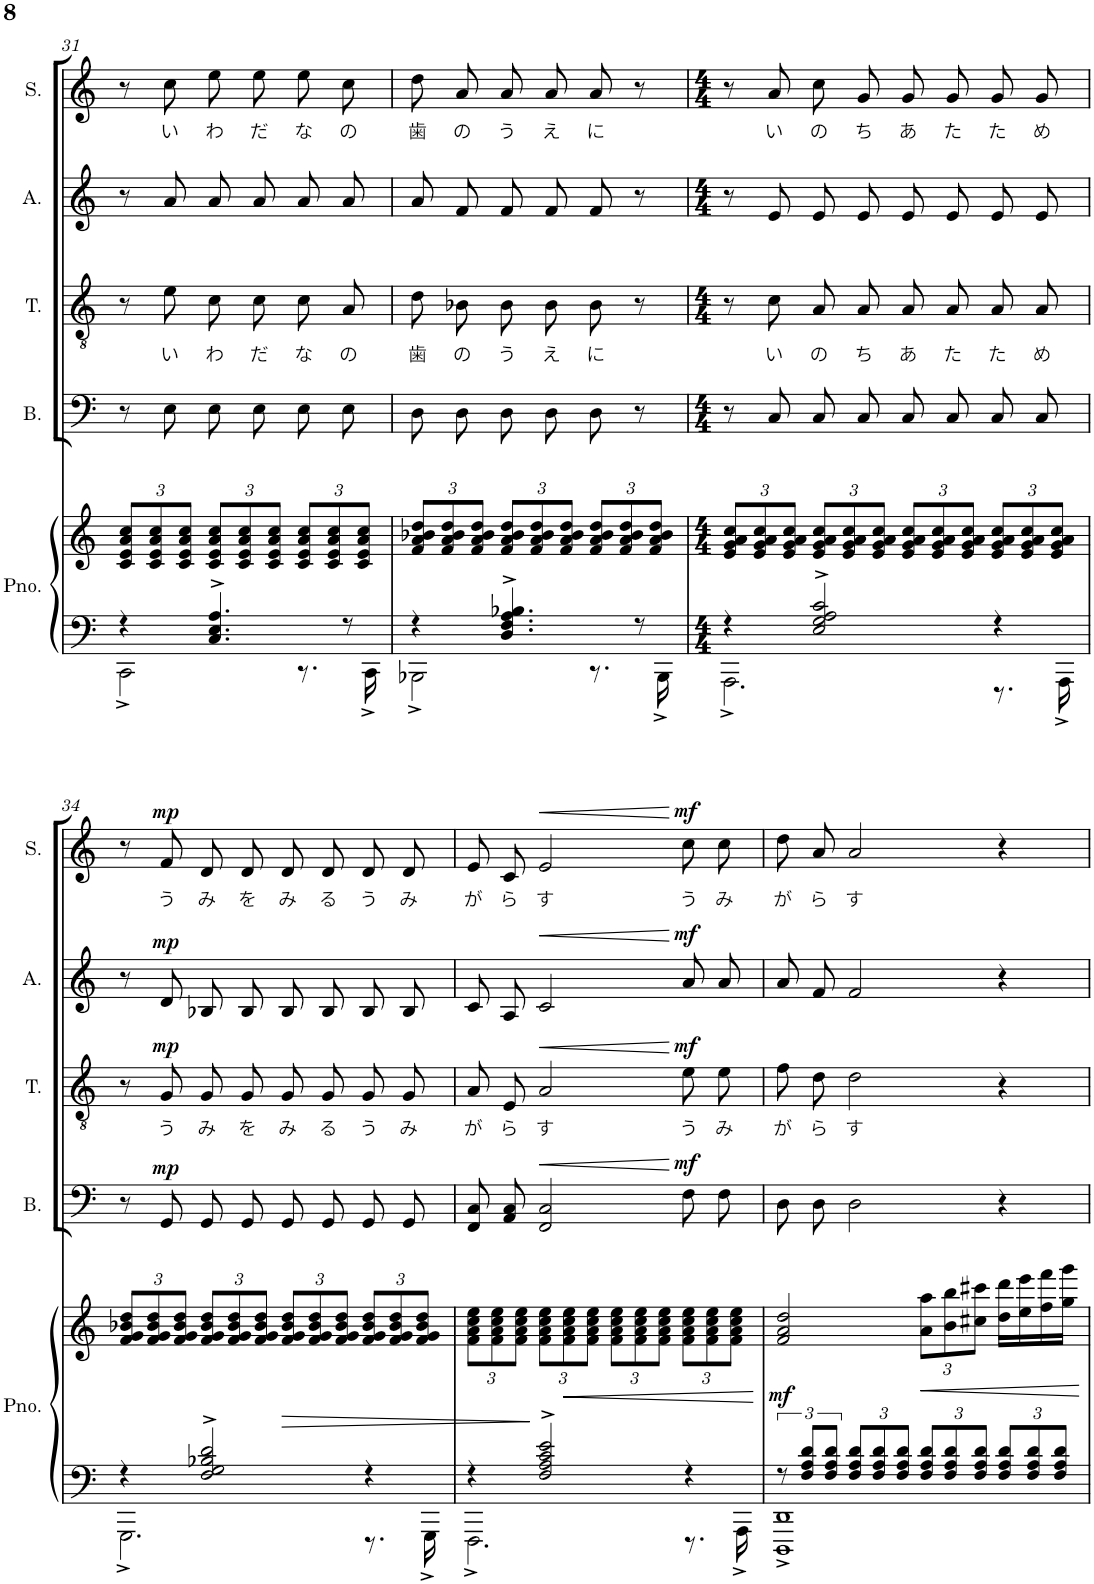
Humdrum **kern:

**kern	**kern	**dynam	**kern	**dynam	**kern	**text	**dynam	**kern	**dynam	**kern	**text	**dynam
*part5	*part5	*part5	*part4	*part4	*part3	*part3	*part3	*part2	*part2	*part1	*part1	*part1
*staff6	*staff5	*staff5/6	*staff4	*staff4	*staff3	*staff3	*staff3	*staff2	*staff2	*staff1	*staff1	*staff1
*I"Piano	*	*	*I"Bass	*	*I"Tenor	*	*	*I"Alto	*	*I"Soprano	*	*
*I'Pno.	*	*	*I'B.	*	*I'T.	*	*	*I'A.	*	*I'S.	*	*
!!LO:PB:g=z
*clefF4	*clefG2	*	*clefF4	*	*clefGv2	*	*	*clefG2	*	*clefG2	*	*
*k[]	*k[]	*	*k[]	*	*k[]	*	*	*k[]	*	*k[]	*	*
*M3/4	*M3/4	*	*M3/4	*	*M3/4	*	*	*M3/4	*	*M3/4	*	*
=31	=31	=31	=31	=31	=31	=31	=31	=31	=31	=31	=31	=31
*^	*	*	*	*	*	*	*	*	*	*	*	*
*	*	*Xbrackettup	*	*	*	*	*	*	*	*	*	*	*
4r	2CC^\	12c/ 12e/ 12a/ 12cc/L	.	8r	.	8r	.	.	8r	.	8r	.	.
.	.	12c/ 12e/ 12a/ 12cc/	.	.	.	.	.	.	.	.	.	.	.
!	!	!	!	!	!	!	!LO:LY:b	!	!	!	!	!LO:LY:b	!
.	.	.	.	8E\	.	8e\	い	.	8a/	.	8cc\	い	.
.	.	12c/ 12e/ 12a/ 12cc/J	.	.	.	.	.	.	.	.	.	.	.
!	!	!	!	!	!	!	!LO:LY:b	!	!	!	!	!LO:LY:b	!
4.C/^ 4.E/^ 4.A/^	.	12c/ 12e/ 12a/ 12cc/L	.	8E\L	.	8c\L	わ	.	8a/L	.	8ee\L	わ	.
.	.	12c/ 12e/ 12a/ 12cc/	.	.	.	.	.	.	.	.	.	.	.
!	!	!	!	!	!	!	!LO:LY:b	!	!	!	!	!LO:LY:b	!
.	.	.	.	8E\J	.	8c\J	だ	.	8a/J	.	8ee\J	だ	.
.	.	12c/ 12e/ 12a/ 12cc/J	.	.	.	.	.	.	.	.	.	.	.
!	!	!	!	!	!	!	!LO:LY:b	!	!	!	!	!LO:LY:b	!
.	8.rEE	12c/ 12e/ 12a/ 12cc/L	.	8E\L	.	8c\L	な	.	8a/L	.	8ee\L	な	.
.	.	12c/ 12e/ 12a/ 12cc/	.	.	.	.	.	.	.	.	.	.	.
!	!	!	!	!	!	!	!LO:LY:b	!	!	!	!	!LO:LY:b	!
8r	.	.	.	8E\J	.	8A\J	の	.	8a/J	.	8cc\J	の	.
.	.	12c/ 12e/ 12a/ 12cc/J	.	.	.	.	.	.	.	.	.	.	.
.	16CC^\	.	.	.	.	.	.	.	.	.	.	.	.
=32	=32	=32	=32	=32	=32	=32	=32	=32	=32	=32	=32	=32	=32
!	!	!	!	!	!	!	!LO:LY:b	!	!	!	!	!LO:LY:b	!
4r	2BBB-X^\	12f/ 12a/ 12b-X/ 12dd/L	.	8D\L	.	8d\L	歯	.	8a/L	.	8dd\L	歯	.
.	.	12f/ 12a/ 12b-/ 12dd/	.	.	.	.	.	.	.	.	.	.	.
!	!	!	!	!	!	!	!LO:LY:b	!	!	!	!	!LO:LY:b	!
.	.	.	.	8D\J	.	8B-X\J	の	.	8f/J	.	8a\J	の	.
.	.	12f/ 12a/ 12b-/ 12dd/J	.	.	.	.	.	.	.	.	.	.	.
!	!	!	!	!	!	!	!LO:LY:b	!	!	!	!	!LO:LY:b	!
4.D/^ 4.F/^ 4.A/^ 4.B-X/^	.	12f/ 12a/ 12b-/ 12dd/L	.	8D\L	.	8B-\L	う	.	8f/L	.	8a/L	う	.
.	.	12f/ 12a/ 12b-/ 12dd/	.	.	.	.	.	.	.	.	.	.	.
!	!	!	!	!	!	!	!LO:LY:b	!	!	!	!	!LO:LY:b	!
.	.	.	.	8D\J	.	8B-\J	え	.	8f/J	.	8a/J	え	.
.	.	12f/ 12a/ 12b-/ 12dd/J	.	.	.	.	.	.	.	.	.	.	.
!	!	!	!	!	!	!	!LO:LY:b	!	!	!	!	!LO:LY:b	!
.	8.rEE	12f/ 12a/ 12b-/ 12dd/L	.	8D\	.	8B-\	に	.	8f/	.	8a/	に	.
.	.	12f/ 12a/ 12b-/ 12dd/	.	.	.	.	.	.	.	.	.	.	.
8r	.	.	.	8r	.	8r	.	.	8r	.	8r	.	.
.	.	12f/ 12a/ 12b-/ 12dd/J	.	.	.	.	.	.	.	.	.	.	.
.	16BBB-^\	.	.	.	.	.	.	.	.	.	.	.	.
=33	=33	=33	=33	=33	=33	=33	=33	=33	=33	=33	=33	=33	=33
*M4/4	*	*M4/4	*	*M4/4	*	*M4/4	*	*	*M4/4	*	*M4/4	*	*
4r	2.AAA^\	12e/ 12g/ 12a/ 12cc/L	.	8r	.	8r	.	.	8r	.	8r	.	.
.	.	12e/ 12g/ 12a/ 12cc/	.	.	.	.	.	.	.	.	.	.	.
!	!	!	!	!	!	!	!LO:LY:b	!	!	!	!	!LO:LY:b	!
.	.	.	.	8C/	.	8c\	い	.	8e/	.	8a/	い	.
.	.	12e/ 12g/ 12a/ 12cc/J	.	.	.	.	.	.	.	.	.	.	.
!	!	!	!	!	!	!	!LO:LY:b	!	!	!	!	!LO:LY:b	!
2E/^ 2G/^ 2A/^ 2c/^	.	12e/ 12g/ 12a/ 12cc/L	.	8C/L	.	8A/L	の	.	8e/L	.	8cc/L	の	.
.	.	12e/ 12g/ 12a/ 12cc/	.	.	.	.	.	.	.	.	.	.	.
!	!	!	!	!	!	!	!LO:LY:b	!	!	!	!	!LO:LY:b	!
.	.	.	.	8C/J	.	8A/J	ち	.	8e/J	.	8g/J	ち	.
.	.	12e/ 12g/ 12a/ 12cc/J	.	.	.	.	.	.	.	.	.	.	.
!	!	!	!	!	!	!	!LO:LY:b	!	!	!	!	!LO:LY:b	!
.	.	12e/ 12g/ 12a/ 12cc/L	.	8C/L	.	8A/L	あ	.	8e/L	.	8g/L	あ	.
.	.	12e/ 12g/ 12a/ 12cc/	.	.	.	.	.	.	.	.	.	.	.
!	!	!	!	!	!	!	!LO:LY:b	!	!	!	!	!LO:LY:b	!
.	.	.	.	8C/J	.	8A/J	た	.	8e/J	.	8g/J	た	.
.	.	12e/ 12g/ 12a/ 12cc/J	.	.	.	.	.	.	.	.	.	.	.
!	!	!	!	!	!	!	!LO:LY:b	!	!	!	!	!LO:LY:b	!
4r	8.rBBB	12e/ 12g/ 12a/ 12cc/L	.	8C/L	.	8A/L	た	.	8e/L	.	8g/L	た	.
.	.	12e/ 12g/ 12a/ 12cc/	.	.	.	.	.	.	.	.	.	.	.
!	!	!	!	!	!	!	!LO:LY:b	!	!	!	!	!LO:LY:b	!
.	.	.	.	8C/J	.	8A/J	め	.	8e/J	.	8g/J	め	.
.	.	12e/ 12g/ 12a/ 12cc/J	.	.	.	.	.	.	.	.	.	.	.
.	16AAA^\	.	.	.	.	.	.	.	.	.	.	.	.
!!LO:LB:g=z
=34	=34	=34	=34	=34	=34	=34	=34	=34	=34	=34	=34	=34	=34
4r	2.GGG^\	12f/ 12g/ 12b-X/ 12dd/L	.	8r	.	8r	.	.	8r	.	8r	.	.
.	.	12f/ 12g/ 12b-/ 12dd/	.	.	.	.	.	.	.	.	.	.	.
!	!	!	!	!	!LO:DY:a	!	!LO:LY:b	!LO:DY:a	!	!LO:DY:a	!	!LO:LY:b	!LO:DY:a
.	.	.	.	8GG/	mp	8G/	う	mp	8d/	mp	8f/	う	mp
.	.	12f/ 12g/ 12b-/ 12dd/J	.	.	.	.	.	.	.	.	.	.	.
!	!	!	!	!	!	!	!LO:LY:b	!	!	!	!	!LO:LY:b	!
2F/^ 2G/^ 2B-X/^ 2d/^	.	12f/ 12g/ 12b-/ 12dd/L	.	8GG/L	.	8G/L	み	.	8B-X/L	.	8d/L	み	.
.	.	12f/ 12g/ 12b-/ 12dd/	.	.	.	.	.	.	.	.	.	.	.
!	!	!	!	!	!	!	!LO:LY:b	!	!	!	!	!LO:LY:b	!
.	.	.	.	8GG/J	.	8G/J	を	.	8B-/J	.	8d/J	を	.
.	.	12f/ 12g/ 12b-/ 12dd/J	.	.	.	.	.	.	.	.	.	.	.
!	!	!	!LO:HP:b	!	!	!	!LO:LY:b	!	!	!	!	!LO:LY:b	!
.	.	12f/ 12g/ 12b-/ 12dd/L	>	8GG/L	.	8G/L	み	.	8B-/L	.	8d/L	み	.
.	.	12f/ 12g/ 12b-/ 12dd/	.	.	.	.	.	.	.	.	.	.	.
!	!	!	!	!	!	!	!LO:LY:b	!	!	!	!	!LO:LY:b	!
.	.	.	.	8GG/J	.	8G/J	る	.	8B-/J	.	8d/J	る	.
.	.	12f/ 12g/ 12b-/ 12dd/J	.	.	.	.	.	.	.	.	.	.	.
!	!	!	!	!	!	!	!LO:LY:b	!	!	!	!	!LO:LY:b	!
4r	8.rBBB	12f/ 12g/ 12b-/ 12dd/L	.	8GG/L	.	8G/L	う	.	8B-/L	.	8d/L	う	.
.	.	12f/ 12g/ 12b-/ 12dd/	.	.	.	.	.	.	.	.	.	.	.
!	!	!	!	!	!	!	!LO:LY:b	!	!	!	!	!LO:LY:b	!
.	.	.	.	8GG/J	.	8G/J	み	.	8B-/J	.	8d/J	み	.
.	.	12f/ 12g/ 12b-/ 12dd/J	.	.	.	.	.	.	.	.	.	.	.
.	16GGG^\	.	.	.	.	.	.	.	.	.	.	.	.
=35	=35	=35	=35	=35	=35	=35	=35	=35	=35	=35	=35	=35	=35
!	!	!	!	!	!	!	!LO:LY:b	!	!	!	!	!LO:LY:b	!
4r	2.FFF^\	12f\ 12a\ 12cc\ 12ee\L	.	8FF/ 8C/L	.	8A/L	が	.	8c/L	.	8e/L	が	.
.	.	12f\ 12a\ 12cc\ 12ee\	.	.	.	.	.	.	.	.	.	.	.
!	!	!	!	!	!	!	!LO:LY:b	!	!	!	!	!LO:LY:b	!
.	.	.	.	8AA/ 8C/J	.	8E/J	ら	.	8A/J	.	8c/J	ら	.
.	.	12f\ 12a\ 12cc\ 12ee\J	.	.	.	.	.	.	.	.	.	.	.
!	!	!	!	!	!LO:HP:b	!	!LO:LY:b	!LO:HP:b	!	!LO:HP:b	!	!LO:LY:b	!LO:HP:b
2F/^ 2A/^ 2c/^ 2e/^	.	12f\ 12a\ 12cc\ 12ee\L	]	2FF/ 2C/	<	2A/	す	<	2c/	<	2e/	す	<
!	!	!	!LO:HP:b	!	!	!	!	!	!	!	!	!	!
.	.	12f\ 12a\ 12cc\ 12ee\	<	.	.	.	.	.	.	.	.	.	.
.	.	12f\ 12a\ 12cc\ 12ee\J	.	.	.	.	.	.	.	.	.	.	.
.	.	12f\ 12a\ 12cc\ 12ee\L	.	.	.	.	.	.	.	.	.	.	.
.	.	12f\ 12a\ 12cc\ 12ee\	.	.	.	.	.	.	.	.	.	.	.
.	.	12f\ 12a\ 12cc\ 12ee\J	.	.	.	.	.	.	.	.	.	.	.
!	!	!	!	!	!LO:DY:n=1:a	!	!LO:LY:b	!LO:DY:n=1:a	!	!LO:DY:n=1:a	!	!LO:LY:b	!LO:DY:n=1:a
4r	8.rBBB	12f\ 12a\ 12cc\ 12ee\L	.	8F\L	[ mf	8e\L	う	[ mf	8a/L	[ mf	8cc\L	う	[ mf
.	.	12f\ 12a\ 12cc\ 12ee\	.	.	.	.	.	.	.	.	.	.	.
!	!	!	!	!	!	!	!LO:LY:b	!	!	!	!	!LO:LY:b	!
.	.	.	.	8F\J	.	8e\J	み	.	8a/J	.	8cc\J	み	.
.	.	12f\ 12a\ 12cc\ 12ee\J	.	.	.	.	.	.	.	.	.	.	.
.	16AAA^\	.	.	.	.	.	.	.	.	.	.	.	.
*v	*v	*	*	*	*	*	*	*	*	*	*	*	*
.	.	[	.	.	.	.	.	.	.	.	.	.
=36	=36	=36	=36	=36	=36	=36	=36	=36	=36	=36	=36	=36
*^	*	*	*	*	*	*	*	*	*	*	*	*
!	!	!	!LO:DY:b	!	!	!	!LO:LY:b	!	!	!	!	!LO:LY:b	!
12r	1DDD^ 1DD^	2f/ 2a/ 2dd/	mf	8D\L	.	8f\L	が	.	8a/L	.	8dd\L	が	.
12F/ 12A/ 12d/L	.	.	.	.	.	.	.	.	.	.	.	.	.
!	!	!	!	!	!	!	!LO:LY:b	!	!	!	!	!LO:LY:b	!
.	.	.	.	8D\J	.	8d\J	ら	.	8f/J	.	8a\J	ら	.
12F/ 12A/ 12d/J	.	.	.	.	.	.	.	.	.	.	.	.	.
*Xbrackettup	*	*	*	*	*	*	*	*	*	*	*	*	*
!	!	!	!	!	!	!	!LO:LY:b	!	!	!	!	!LO:LY:b	!
12F/ 12A/ 12d/L	.	.	.	2D\	.	2d\	す	.	2f/	.	2a/	す	.
12F/ 12A/ 12d/	.	.	.	.	.	.	.	.	.	.	.	.	.
12F/ 12A/ 12d/J	.	.	.	.	.	.	.	.	.	.	.	.	.
!	!	!	!LO:HP:b	!	!	!	!	!	!	!	!	!	!
12F/ 12A/ 12d/L	.	12a\ 12aa\L	<	.	.	.	.	.	.	.	.	.	.
12F/ 12A/ 12d/	.	12b\ 12bb\	.	.	.	.	.	.	.	.	.	.	.
12F/ 12A/ 12d/J	.	12cc#X\ 12ccc#X\J	.	.	.	.	.	.	.	.	.	.	.
12F/ 12A/ 12d/L	.	16dd\ 16ddd\LL	.	4r	.	4r	.	.	4r	.	4r	.	.
.	.	16ee\ 16eee\	.	.	.	.	.	.	.	.	.	.	.
12F/ 12A/ 12d/	.	.	.	.	.	.	.	.	.	.	.	.	.
.	.	16ff\ 16fff\	.	.	.	.	.	.	.	.	.	.	.
12F/ 12A/ 12d/J	.	.	.	.	.	.	.	.	.	.	.	.	.
.	.	16gg\ 16ggg\JJ	.	.	.	.	.	.	.	.	.	.	.
*v	*v	*	*	*	*	*	*	*	*	*	*	*	*
.	.	[	.	.	.	.	.	.	.	.	.	.
=	=	=	=	=	=	=	=	=	=	=	=	=
*-	*-	*-	*-	*-	*-	*-	*-	*-	*-	*-	*-	*-
